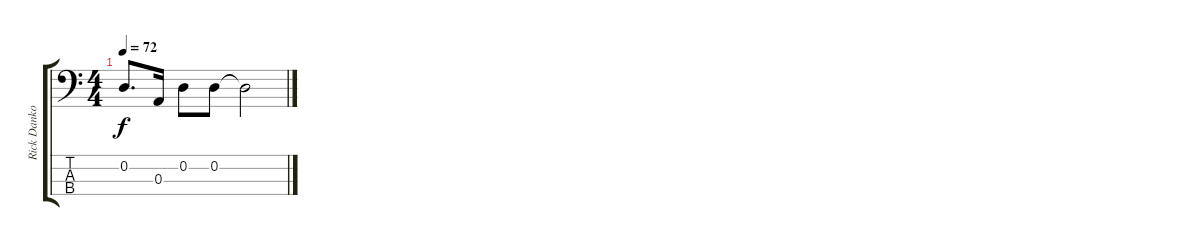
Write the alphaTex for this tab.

\track ("Rick Danko" "Rick Danko") {instrument electricbassfinger}
\staff {score tabs}
\tuning (G2 D2 A1 E1) {hide}
\ts (4 4)
\tempo 72
\clef f4
\ks c
0.2.8{d dy f} 0.3.16 0.2.8 0.2.8 0.2{t}.2
